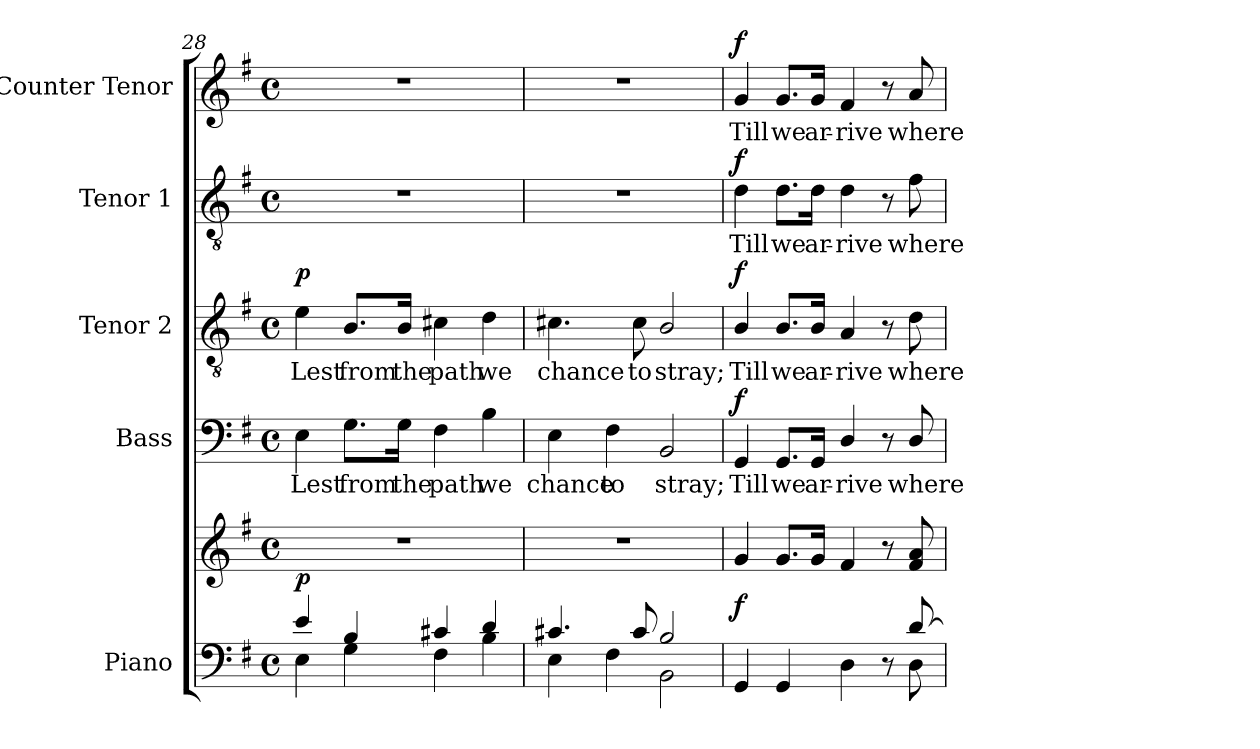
**kern	**kern	**dynam	**kern	**text	**dynam	**kern	**text	**dynam	**kern	**text	**dynam	**kern	**text	**dynam
*part5	*part5	*part5	*part4	*part4	*part4	*part3	*part3	*part3	*part2	*part2	*part2	*part1	*part1	*part1
*staff6	*staff5	*staff5/6	*staff4	*staff4	*staff4	*staff3	*staff3	*staff3	*staff2	*staff2	*staff2	*staff1	*staff1	*staff1
*I"Piano	*	*	*I"Bass	*	*	*I"Tenor 2	*	*	*I"Tenor 1	*	*	*I"Counter Tenor	*	*
*I'Pno.	*	*	*I'B.	*	*	*I'T2.	*	*	*I'T1.	*	*	*	*	*
*clefF4	*clefG2	*	*clefF4	*	*	*clefGv2	*	*	*clefGv2	*	*	*clefG2	*	*
*	*	*	*	*	*	*ITrd7c12	*	*	*ITrd7c12	*	*	*	*	*
*k[f#]	*k[f#]	*	*k[f#]	*	*	*k[f#]	*	*	*k[f#]	*	*	*k[f#]	*	*
*G:	*G:	*	*G:	*	*	*G:	*	*	*G:	*	*	*G:	*	*
*M4/4	*M4/4	*	*M4/4	*	*	*M4/4	*	*	*M4/4	*	*	*M4/4	*	*
*met(c)	*met(c)	*	*met(c)	*	*	*met(c)	*	*	*met(c)	*	*	*met(c)	*	*
=28	=28	=28	=28	=28	=28	=28	=28	=28	=28	=28	=28	=28	=28	=28
*^	*	*	*	*	*	*	*	*	*	*	*	*	*	*
!	!	!	!	!	!LO:LY:b:color=#000000	!	!	!	!	!	!	!	!	!	!
!	!	!	!	!	!	!	!	!LO:LY:b:color=#000000	!	!	!	!	!	!	!
4ei/	4Ei\	1r	p	4Ei\	Lest	.	4Ei\	Lest	p	1r	.	.	1r	.	.
!	!	!	!	!	!LO:LY:b:color=#000000	!	!	!	!	!	!	!	!	!	!
!	!	!	!	!	!	!	!	!LO:LY:b:color=#000000	!	!	!	!	!	!	!
4Bi/	4Gi\	.	.	8.Gi\L	from	.	8.BBi/L	from	.	.	.	.	.	.	.
!	!	!	!	!	!LO:LY:b:color=#000000	!	!	!	!	!	!	!	!	!	!
!	!	!	!	!	!	!	!	!LO:LY:b:color=#000000	!	!	!	!	!	!	!
.	.	.	.	16Gi\Jk	the	.	16BBi/Jk	the	.	.	.	.	.	.	.
!	!	!	!	!	!LO:LY:b:color=#000000	!	!	!	!	!	!	!	!	!	!
!	!	!	!	!	!	!	!	!LO:LY:b:color=#000000	!	!	!	!	!	!	!
4c#Xi/	4F#i\	.	.	4F#i\	path	.	4C#Xi\	path	.	.	.	.	.	.	.
!	!	!	!	!	!LO:LY:b:color=#000000	!	!	!	!	!	!	!	!	!	!
!	!	!	!	!	!	!	!	!LO:LY:b:color=#000000	!	!	!	!	!	!	!
4di/	4Bi\	.	.	4Bi\	we	.	4Di\	we	.	.	.	.	.	.	.
=29	=29	=29	=29	=29	=29	=29	=29	=29	=29	=29	=29	=29	=29	=29	=29
!	!	!	!	!	!LO:LY:b:color=#000000	!	!	!	!	!	!	!	!	!	!
!	!	!	!	!	!	!	!	!LO:LY:b:color=#000000	!	!	!	!	!	!	!
4.c#Xi/	4Ei\	1r	.	4Ei\	chance	.	4.C#Xi\	chance	.	1r	.	.	1r	.	.
!	!	!	!	!	!LO:LY:b:color=#000000	!	!	!	!	!	!	!	!	!	!
.	4F#i\	.	.	4F#i\	to	.	.	.	.	.	.	.	.	.	.
!	!	!	!	!	!	!	!	!LO:LY:b:color=#000000	!	!	!	!	!	!	!
8c#i/	.	.	.	.	.	.	8C#i\	to	.	.	.	.	.	.	.
!	!	!	!	!	!LO:LY:b:color=#000000	!	!	!	!	!	!	!	!	!	!
!	!	!	!	!	!	!	!	!LO:LY:b:color=#000000	!	!	!	!	!	!	!
2Bi/	2BBi\	.	.	2BBi/	stray;	.	2BBi/	stray;	.	.	.	.	.	.	.
!!LO:PB:g=z
=30	=30	=30	=30	=30	=30	=30	=30	=30	=30	=30	=30	=30	=30	=30	=30
!	!	!	!	!	!LO:LY:b:color=#000000	!	!	!	!	!	!	!	!	!	!
!	!	!	!	!	!	!	!	!LO:LY:b:color=#000000	!	!	!	!	!	!	!
!	!	!	!	!	!	!	!	!	!	!	!LO:LY:b:color=#000000	!	!	!	!
!	!	!	!	!	!	!	!	!	!	!	!	!	!	!LO:LY:b:color=#000000	!
2ryy	4GGi/	4gi/	f	4GGi/	Till	f	4BBi/	Till	f	4Di\	Till	f	4gi/	Till	f
!	!	!	!	!	!LO:LY:b:color=#000000	!	!	!	!	!	!	!	!	!	!
!	!	!	!	!	!	!	!	!LO:LY:b:color=#000000	!	!	!	!	!	!	!
!	!	!	!	!	!	!	!	!	!	!	!LO:LY:b:color=#000000	!	!	!	!
!	!	!	!	!	!	!	!	!	!	!	!	!	!	!LO:LY:b:color=#000000	!
.	4GGi/	8.gi/L	.	8.GGi/L	we	.	8.BBi/L	we	.	8.Di\L	we	.	8.gi/L	we	.
!	!	!	!	!	!LO:LY:b:color=#000000	!	!	!	!	!	!	!	!	!	!
!	!	!	!	!	!	!	!	!LO:LY:b:color=#000000	!	!	!	!	!	!	!
!	!	!	!	!	!	!	!	!	!	!	!LO:LY:b:color=#000000	!	!	!	!
!	!	!	!	!	!	!	!	!	!	!	!	!	!	!LO:LY:b:color=#000000	!
.	.	16gi/Jk	.	16GGi/Jk	ar-	.	16BBi/Jk	ar-	.	16Di\Jk	ar-	.	16gi/Jk	ar-	.
!	!	!	!	!	!LO:LY:b:color=#000000	!	!	!	!	!	!	!	!	!	!
!	!	!	!	!	!	!	!	!LO:LY:b:color=#000000	!	!	!	!	!	!	!
!	!	!	!	!	!	!	!	!	!	!	!LO:LY:b:color=#000000	!	!	!	!
!	!	!	!	!	!	!	!	!	!	!	!	!	!	!LO:LY:b:color=#000000	!
4ryy	4Di\	4f#i/	.	4Di/	-rive	.	4AAi/	-rive	.	4Di\	-rive	.	4f#i/	-rive	.
8ryy	8r	8r	.	8r	.	.	8r	.	.	8r	.	.	8r	.	.
!	!	!	!	!	!LO:LY:b:color=#000000	!	!	!	!	!	!	!	!	!	!
!	!	!	!	!	!	!	!	!LO:LY:b:color=#000000	!	!	!	!	!	!	!
!	!	!	!	!	!	!	!	!	!	!	!LO:LY:b:color=#000000	!	!	!	!
!	!	!	!	!	!	!	!	!	!	!	!	!	!	!LO:LY:b:color=#000000	!
[8di/	8Di\	8f#i/ 8ai	.	8Di/	where	.	8Di\	where	.	8F#i\	where	.	8ai/	where	.
*v	*v	*	*	*	*	*	*	*	*	*	*	*	*	*	*
=	=	=	=	=	=	=	=	=	=	=	=	=	=	=
*-	*-	*-	*-	*-	*-	*-	*-	*-	*-	*-	*-	*-	*-	*-
